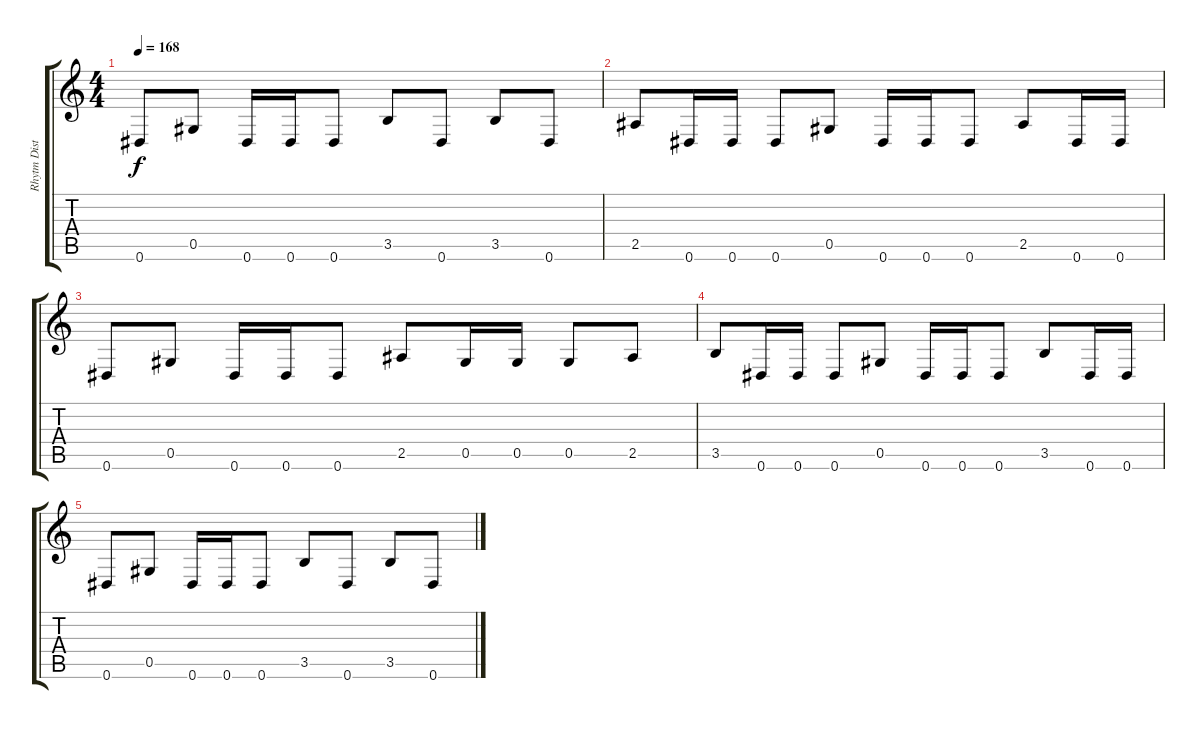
\track ("Rhytm Distortion" "Rhytm Dist") {instrument overdrivenguitar}
\staff {score tabs}
\tuning (Eb4 Bb3 Gb3 Db3 Ab2 Eb2) {hide}
\ts (4 4)
\tempo 168
\clef g2
\ks c
0.6.8{dy f} 0.5.8 0.6.16 0.6.16 0.6.8 3.5.8 0.6.8 3.5.8 0.6.8 |
2.5.8 0.6.16 0.6.16 0.6.8 0.5.8 0.6.16 0.6.16 0.6.8 2.5.8 0.6.16 0.6.16 |
0.6.8{volume 2} 0.5.8 0.6.16 0.6.16 0.6.8 2.5.8 0.5.16 0.5.16 0.5.8 2.5.8 |
3.5.8 0.6.16 0.6.16 0.6.8 0.5.8 0.6.16 0.6.16 0.6.8 3.5.8 0.6.16 0.6.16 |
0.6.8 0.5.8 0.6.16 0.6.16 0.6.8 3.5.8 0.6.8 3.5.8 0.6.8
